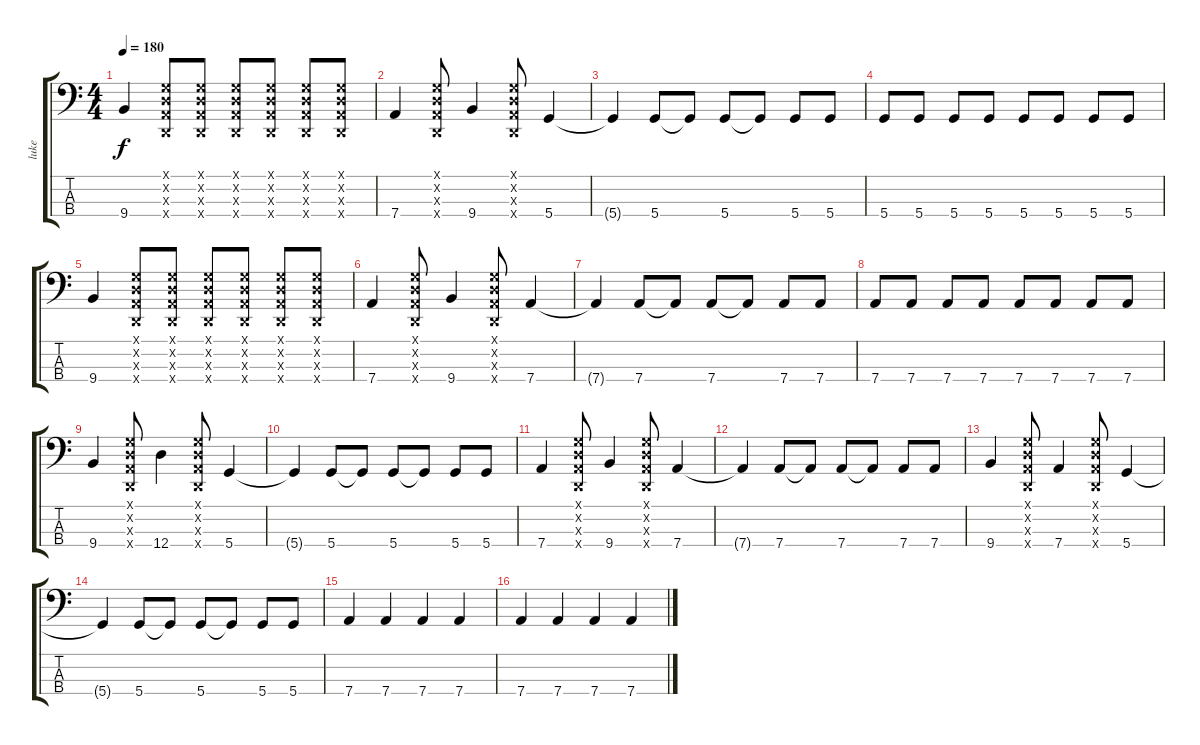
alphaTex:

\track ("luke" "luke") {instrument electricbassfinger}
\staff {score tabs}
\tuning (G2 D2 A1 D1) {hide}
\ts (4 4)
\tempo 180
\clef f4
\ks c
9.4.4{dy f} (0.1{x} 0.2{x} 0.3{x} 0.4{x}).8 (0.1{x} 0.2{x} 0.3{x} 0.4{x}).8 (0.1{x} 0.2{x} 0.3{x} 0.4{x}).8 (0.1{x} 0.2{x} 0.3{x} 0.4{x}).8 (0.1{x} 0.2{x} 0.3{x} 0.4{x}).8 (0.1{x} 0.2{x} 0.3{x} 0.4{x}).8 |
7.4.4 (0.1{x} 0.2{x} 0.3{x} 0.4{x}).8 9.4.4 (0.1{x} 0.2{x} 0.3{x} 0.4{x}).8 5.4.4 |
5.4{t}.4 5.4.8 5.4{t}.8 5.4.8 5.4{t}.8 5.4.8 5.4.8 |
5.4.8 5.4.8 5.4.8 5.4.8 5.4.8 5.4.8 5.4.8 5.4.8 |
9.4.4 (0.1{x} 0.2{x} 0.3{x} 0.4{x}).8 (0.1{x} 0.2{x} 0.3{x} 0.4{x}).8 (0.1{x} 0.2{x} 0.3{x} 0.4{x}).8 (0.1{x} 0.2{x} 0.3{x} 0.4{x}).8 (0.1{x} 0.2{x} 0.3{x} 0.4{x}).8 (0.1{x} 0.2{x} 0.3{x} 0.4{x}).8 |
7.4.4 (0.1{x} 0.2{x} 0.3{x} 0.4{x}).8 9.4.4 (0.1{x} 0.2{x} 0.3{x} 0.4{x}).8 7.4.4 |
7.4{t}.4 7.4.8 7.4{t}.8 7.4.8 7.4{t}.8 7.4.8 7.4.8 |
7.4.8 7.4.8 7.4.8 7.4.8 7.4.8 7.4.8 7.4.8 7.4.8 |
9.4.4 (0.1{x} 0.2{x} 0.3{x} 0.4{x}).8 12.4.4 (0.1{x} 0.2{x} 0.3{x} 0.4{x}).8 5.4.4 |
5.4{t}.4 5.4.8 5.4{t}.8 5.4.8 5.4{t}.8 5.4.8 5.4.8 |
7.4.4 (0.1{x} 0.2{x} 0.3{x} 0.4{x}).8 9.4.4 (0.1{x} 0.2{x} 0.3{x} 0.4{x}).8 7.4.4 |
7.4{t}.4 7.4.8 7.4{t}.8 7.4.8 7.4{t}.8 7.4.8 7.4.8 |
9.4.4 (0.1{x} 0.2{x} 0.3{x} 0.4{x}).8 7.4.4 (0.1{x} 0.2{x} 0.3{x} 0.4{x}).8 5.4.4 |
5.4{t}.4 5.4.8 5.4{t}.8 5.4.8 5.4{t}.8 5.4.8 5.4.8 |
7.4.4 7.4.4 7.4.4 7.4.4 |
7.4.4 7.4.4 7.4.4 7.4.4
